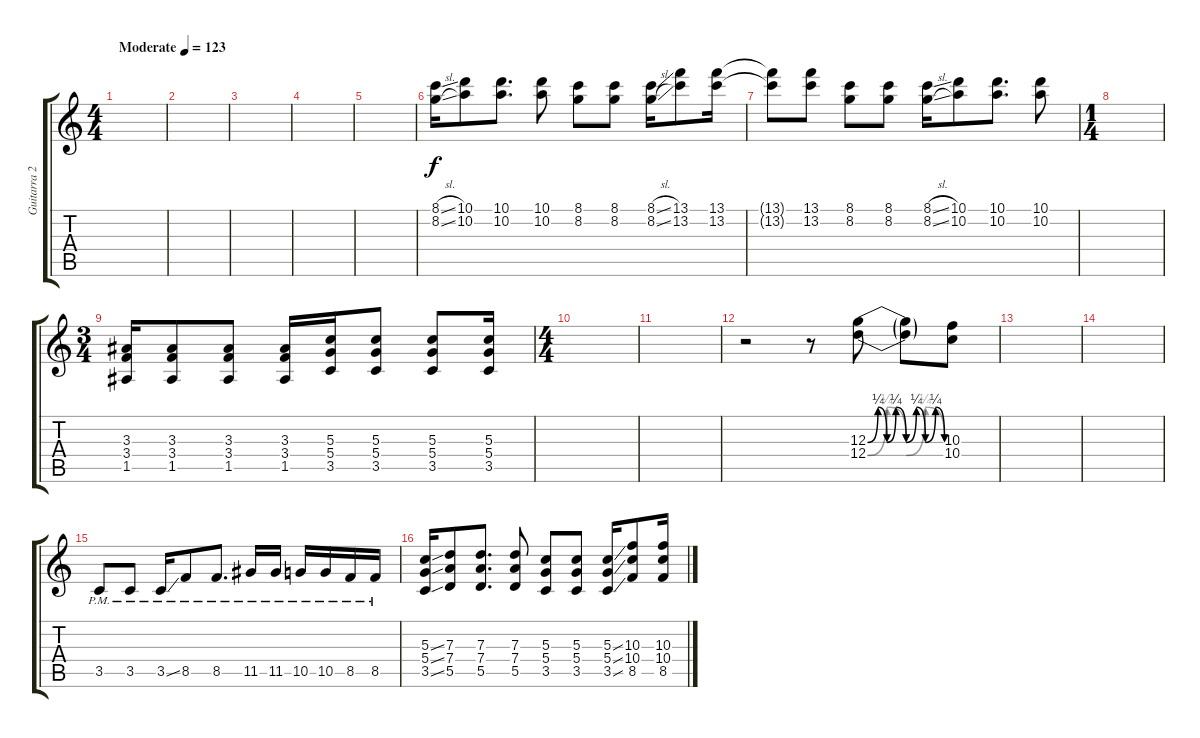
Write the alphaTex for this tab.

\track ("Guitarra 2" "Guitarra 2") {instrument overdrivenguitar}
\staff {score tabs}
\tuning (E4 B3 G3 D3 A2 E2) {hide}
\ts (4 4)
\tempo (123 "Moderate")
\clef g2
\ks c
|
|
|
|
|
(8.1{sl} 8.2{sl}).16 (10.1 10.2).8 (10.1 10.2).8{d} (10.1 10.2).8 (8.1 8.2).8 (8.1 8.2).8 (8.1{sl} 8.2{sl}).16 (13.1 13.2).8 (13.1 13.2).16 |
(13.1{t} 13.2{t}).8 (13.1 13.2).8 (8.1 8.2).8 (8.1 8.2).8 (8.1{sl} 8.2{sl}).16 (10.1 10.2).8 (10.1 10.2).8{d} (10.1 10.2).8 |
\ts (1 4)
|
\ts (3 4)
(3.3 3.4 1.5).16 (3.3 3.4 1.5).8 (3.3 3.4 1.5).8 (3.3 3.4 1.5).16 (5.3 5.4 3.5).16 (5.3 5.4 3.5).8 (5.3 5.4 3.5).8 (5.3 5.4 3.5).16 |
\ts (4 4)
|
|
r.2 r.8 (12.3{be (custom 0 0 8 1 15 0 22 1 30 0 38 1 45 0 53 1 60 0)} 12.4{be (custom 0 0 15 1 30 0 45 1 60 0)}).8 (12.3{t} 12.4{t}).8 (10.3 10.4).8 |
|
|
3.5{pm}.8 3.5{pm}.8 3.5{ss pm}.16 8.5{pm}.8 8.5{pm}.8{d} 11.5{pm}.16 11.5{pm}.16 10.5{pm}.16 10.5{pm}.16 8.5{pm}.16 8.5{pm}.16 |
(5.3{ss} 5.4{ss} 3.5{ss}).16 (7.3 7.4 5.5).8 (7.3 7.4 5.5).8{d} (7.3 7.4 5.5).8 (5.3 5.4 3.5).8 (5.3 5.4 3.5).8 (5.3{ss} 5.4{ss} 3.5{ss}).16 (10.3 10.4 8.5).8 (10.3 10.4 8.5).16
